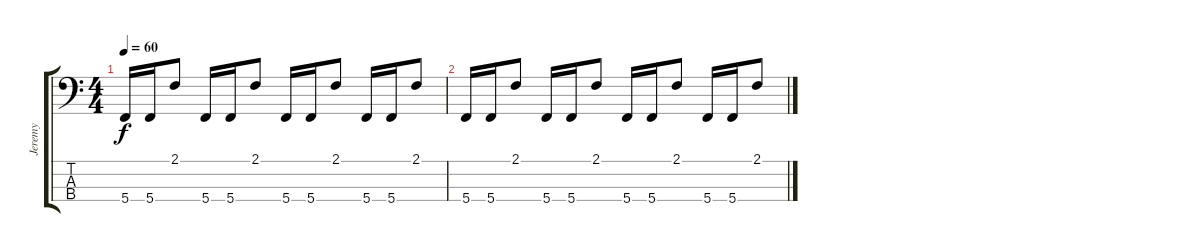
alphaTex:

\track ("Jeremy" "Jeremy") {instrument electricbassfinger}
\staff {score tabs}
\tuning (Eb2 Bb1 F1 C1) {hide}
\ts (4 4)
\tempo 60
\clef f4
\ks c
5.4.16{dy f} 5.4.16 2.1.8 5.4.16 5.4.16 2.1.8 5.4.16 5.4.16 2.1.8 5.4.16 5.4.16 2.1.8 |
5.4.16 5.4.16 2.1.8 5.4.16 5.4.16 2.1.8 5.4.16 5.4.16 2.1.8 5.4.16 5.4.16 2.1.8
